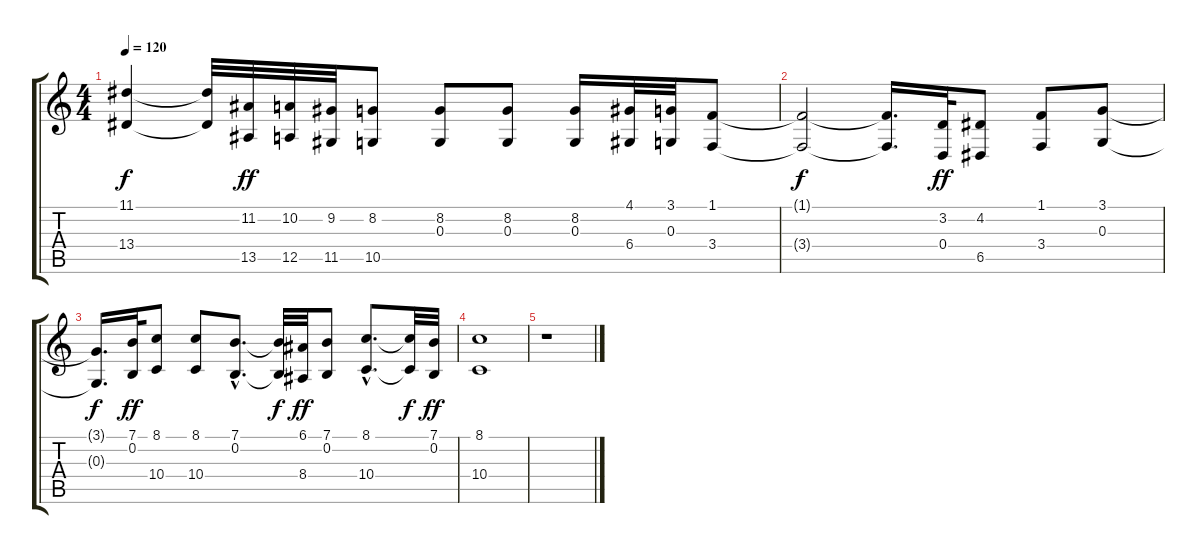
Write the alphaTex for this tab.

\track "" {instrument tangoaccordion}
\staff {score tabs}
\tuning (E4 B3 G3 D3 A2 E2) {hide}
\ts (4 4)
\tempo 120
\clef g2
\ks c
(11.1{t} 13.4{t}).4{dy f} (11.1{t} 13.4{t}).32 (11.2 13.5).32{dy ff} (10.2 12.5).32 (9.2 11.5).32 (8.2 10.5).8 (8.2 0.3).8 (8.2 0.3).8 (8.2 0.3).16 (4.1 6.4).32 (3.1 0.3).32 (1.1 3.4).8 |
(1.1{t} 3.4{t}).2{dy f} (1.1{t} 3.4{t}).16{d} (3.2 0.4).32{dy ff} (4.2 6.5).8 (1.1 3.4).8 (3.1 0.3).8 |
(3.1{t} 0.3{t}).16{d dy f} (7.1 0.2).32{dy ff} (8.1 10.4).8 (8.1 10.4).8 (7.1{hac} 0.2{hac}).8{d} (7.1{t} 0.2{t}).32{dy f} (6.1 8.4).32{dy ff} (7.1 0.2).8 (8.1{hac} 10.4{hac}).8{d} (8.1{t} 10.4{t}).32{dy f} (7.1 0.2).32{dy ff} |
(8.1 10.4).1 |
r.1
